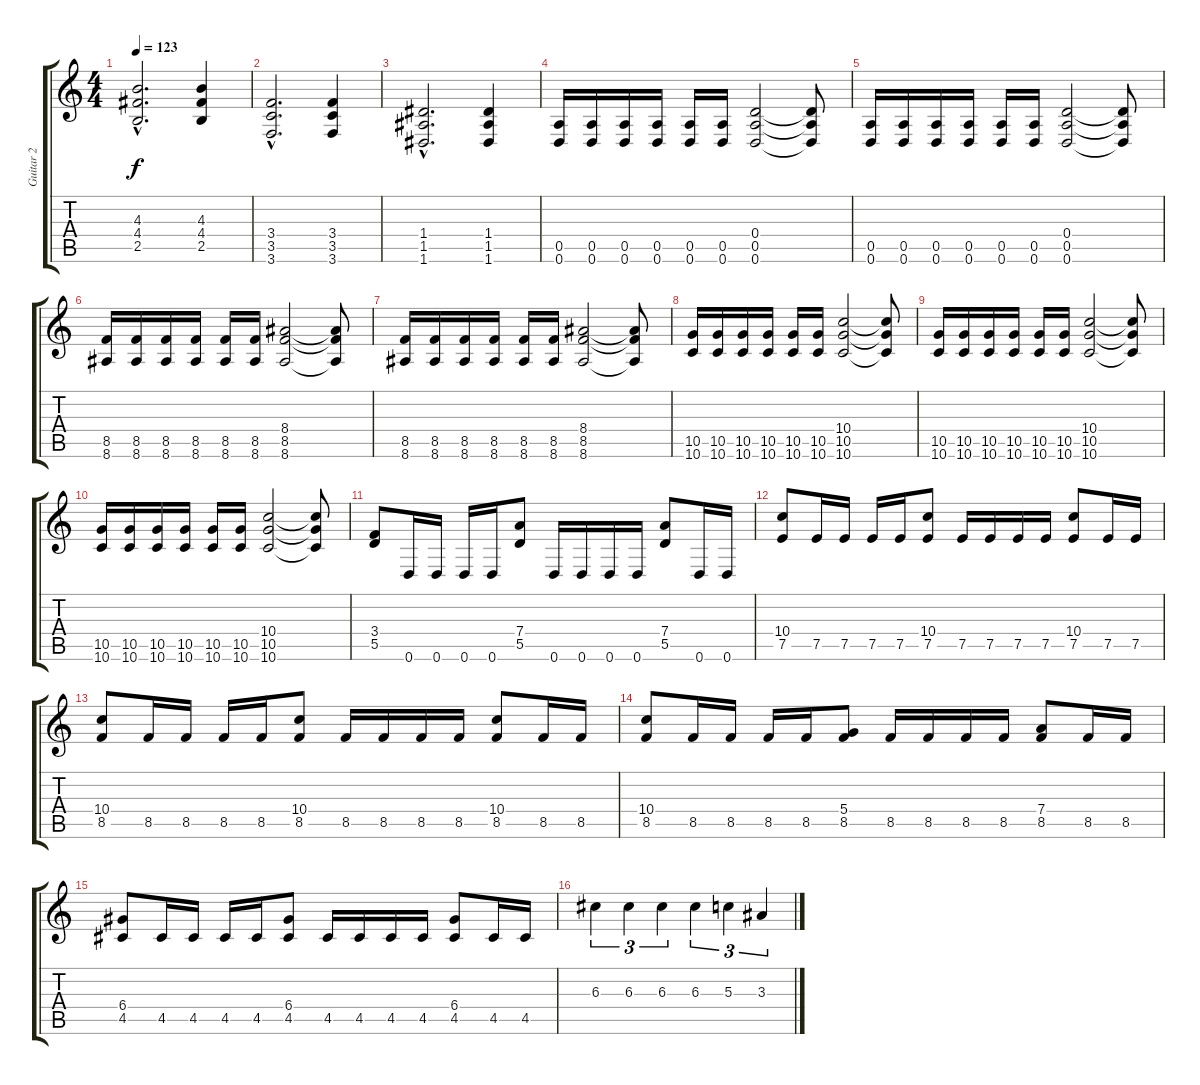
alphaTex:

\track ("Guitar 2" "Guitar 2") {instrument distortionguitar}
\staff {score tabs}
\tuning (E4 B3 G3 D3 A2 D2) {hide}
\ts (4 4)
\tempo 123
\clef g2
\ks c
(4.3{hac} 4.4{hac} 2.5{hac}).2{d dy f} (4.3 4.4 2.5).4 |
(3.4{hac} 3.5{hac} 3.6{hac}).2{d} (3.4 3.5 3.6).4 |
(1.4{hac} 1.5{hac} 1.6{hac}).2{d} (1.4 1.5 1.6).4 |
(0.5 0.6).16 (0.5 0.6).16 (0.5 0.6).16 (0.5 0.6).16 (0.5 0.6).16 (0.5 0.6).16 (0.4 0.5 0.6).2 (0.4{t} 0.5{t} 0.6{t}).8 |
(0.5 0.6).16 (0.5 0.6).16 (0.5 0.6).16 (0.5 0.6).16 (0.5 0.6).16 (0.5 0.6).16 (0.4 0.5 0.6).2 (0.4{t} 0.5{t} 0.6{t}).8 |
(8.5 8.6).16 (8.5 8.6).16 (8.5 8.6).16 (8.5 8.6).16 (8.5 8.6).16 (8.5 8.6).16 (8.4 8.5 8.6).2 (8.4{t} 8.5{t} 8.6{t}).8 |
(8.5 8.6).16 (8.5 8.6).16 (8.5 8.6).16 (8.5 8.6).16 (8.5 8.6).16 (8.5 8.6).16 (8.4 8.5 8.6).2 (8.4{t} 8.5{t} 8.6{t}).8 |
(10.5 10.6).16 (10.5 10.6).16 (10.5 10.6).16 (10.5 10.6).16 (10.5 10.6).16 (10.5 10.6).16 (10.4 10.5 10.6).2 (10.4{t} 10.5{t} 10.6{t}).8 |
(10.5 10.6).16 (10.5 10.6).16 (10.5 10.6).16 (10.5 10.6).16 (10.5 10.6).16 (10.5 10.6).16 (10.4 10.5 10.6).2 (10.4{t} 10.5{t} 10.6{t}).8 |
(10.5 10.6).16 (10.5 10.6).16 (10.5 10.6).16 (10.5 10.6).16 (10.5 10.6).16 (10.5 10.6).16 (10.4 10.5 10.6).2 (10.4{t} 10.5{t} 10.6{t}).8 |
(3.4 5.5).8 0.6.16 0.6.16 0.6.16 0.6.16 (7.4 5.5).8 0.6.16 0.6.16 0.6.16 0.6.16 (7.4 5.5).8 0.6.16 0.6.16 |
(10.4 7.5).8 7.5.16 7.5.16 7.5.16 7.5.16 (10.4 7.5).8 7.5.16 7.5.16 7.5.16 7.5.16 (10.4 7.5).8 7.5.16 7.5.16 |
(10.4 8.5).8 8.5.16 8.5.16 8.5.16 8.5.16 (10.4 8.5).8 8.5.16 8.5.16 8.5.16 8.5.16 (10.4 8.5).8 8.5.16 8.5.16 |
(10.4 8.5).8 8.5.16 8.5.16 8.5.16 8.5.16 (5.4 8.5).8 8.5.16 8.5.16 8.5.16 8.5.16 (7.4 8.5).8 8.5.16 8.5.16 |
(6.4 4.5).8 4.5.16 4.5.16 4.5.16 4.5.16 (6.4 4.5).8 4.5.16 4.5.16 4.5.16 4.5.16 (6.4 4.5).8 4.5.16 4.5.16 |
6.3.4{tu (3 2)} 6.3.4{tu (3 2)} 6.3.4{tu (3 2)} 6.3.4{tu (3 2)} 5.3.4{tu (3 2)} 3.3.4{tu (3 2)}
